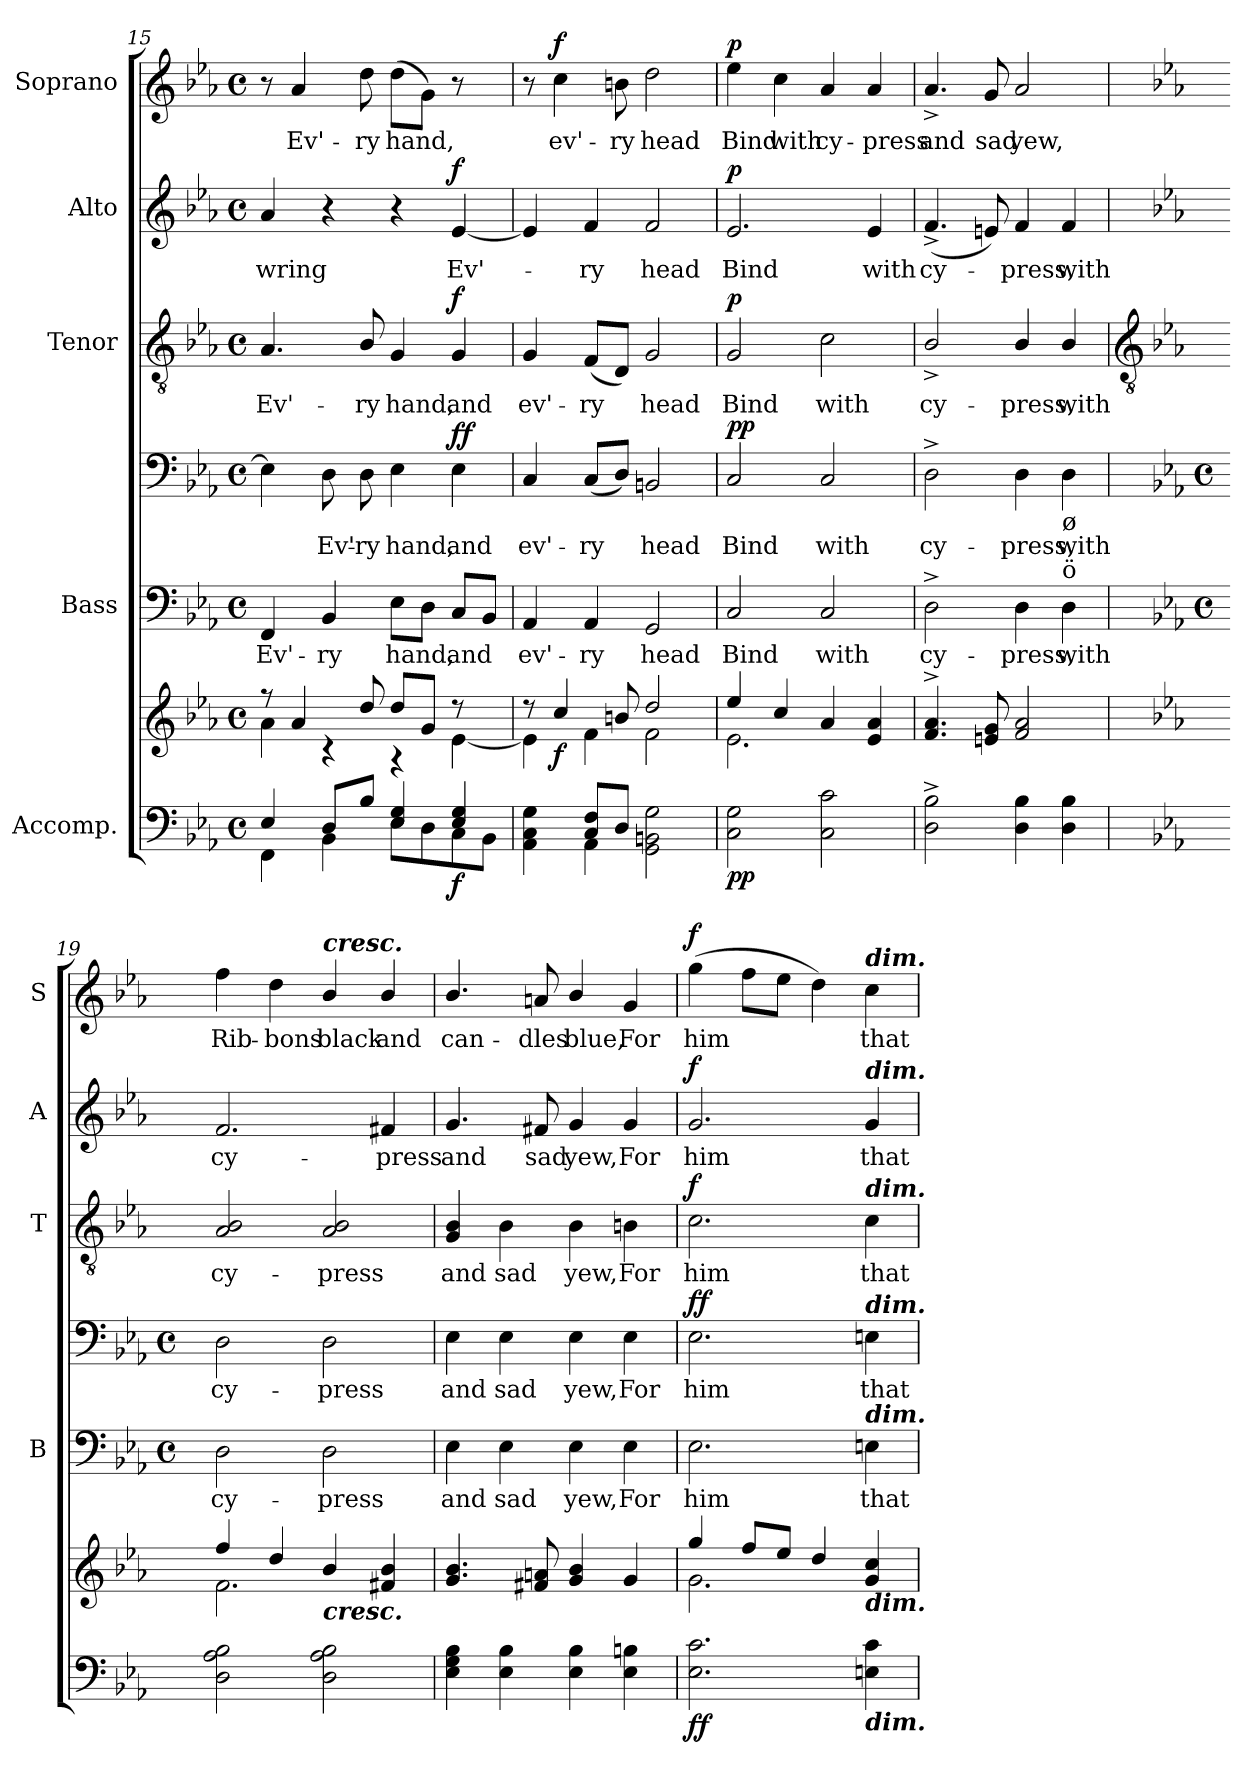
**kern	**kern	**dynam	**kern	**text	**kern	**text	**dynam	**kern	**text	**dynam	**kern	**text	**dynam	**kern	**text	**dynam
*part5	*part5	*part5	*part4	*part4	*part4	*part4	*part4	*part3	*part3	*part3	*part2	*part2	*part2	*part1	*part1	*part1
*staff7	*staff6	*staff6/7	*staff5	*staff5	*staff4	*staff4	*staff4/5	*staff3	*staff3	*staff3	*staff2	*staff2	*staff2	*staff1	*staff1	*staff1
*I"Accomp.	*	*	*I"Bass	*	*	*	*	*I"Tenor	*	*	*I"Alto	*	*	*I"Soprano	*	*
*	*	*	*I'B	*	*	*	*	*I'T	*	*	*I'A	*	*	*I'S	*	*
!!LO:LB:g=z
*clefF4	*clefG2	*	*clefF4	*	*clefF4	*	*	*clefGv2	*	*	*clefG2	*	*	*clefG2	*	*
*k[b-e-a-]	*k[b-e-a-]	*	*k[b-e-a-]	*	*k[b-e-a-]	*	*	*k[b-e-a-]	*	*	*k[b-e-a-]	*	*	*k[b-e-a-]	*	*
*E-:	*E-:	*	*E-:	*	*E-:	*	*	*E-:	*	*	*E-:	*	*	*E-:	*	*
*M4/4	*M4/4	*	*M4/4	*	*M4/4	*	*	*M4/4	*	*	*M4/4	*	*	*M4/4	*	*
*met(c)	*met(c)	*	*met(c)	*	*met(c)	*	*	*met(c)	*	*	*met(c)	*	*	*met(c)	*	*
=15	=15	=15	=15	=15	=15	=15	=15	=15	=15	=15	=15	=15	=15	=15	=15	=15
*^	*^	*	*	*	*	*	*	*	*	*	*	*	*	*	*	*
!	!	!	!	!	!	!LO:LY:b	!	!	!	!	!LO:LY:b	!	!	!LO:LY:b	!	!	!	!
4E-/	4FF\	8r	4a-\	.	4FF	Ev'-	4E-]	.	.	4.A-	Ev'-	.	4a-	wring	.	8r	.	.
!	!	!	!	!	!	!	!	!	!	!	!	!	!	!	!	!	!LO:LY:b	!
.	.	4a-/	.	.	.	.	.	.	.	.	.	.	.	.	.	4a-	Ev'-	.
!	!	!	!	!	!	!LO:LY:b	!	!LO:LY:b	!	!	!	!	!	!	!	!	!	!
8D/L	4BB-\	.	4r	.	4BB-	-ry	8D	Ev'-	.	.	.	.	4r	.	.	.	.	.
!	!	!	!	!	!	!	!	!LO:LY:b	!	!	!LO:LY:b	!	!	!	!	!	!LO:LY:b	!
8B-/J	.	8dd/	.	.	.	.	8D	-ry	.	8B-/	-ry	.	.	.	.	8dd	-ry	.
!	!	!	!	!	!	!LO:LY:b	!	!LO:LY:b	!	!	!LO:LY:b	!	!	!	!	!	!LO:LY:b	!
4E-/ 4G/	8E-\L	8dd/L	4r	.	8E-L	hand,	4E-	hand,	.	4G	hand,	.	4r	.	.	(>8ddL	hand,	.
.	8D\	8g/J	.	.	8DJ	.	.	.	.	.	.	.	.	.	.	8gJ)	.	.
!	!	!	!	!LO:DY:b=2	!	!LO:LY:b	!	!LO:LY:b	!LO:DY:b=2	!	!LO:LY:b	!	!	!LO:LY:b	!	!	!	!
!	!	!	!	!	!	!	!	!	!LO:DY:n=1:b	!	!	!LO:DY:b	!	!	!LO:DY:b	!	!	!
4E-/ 4G/	8C\	8r	[4e-\	f	8CL	and	4E-	and	f f	4G	and	f	[4e-	Ev'-	f	8r	.	.
.	8BB-\J	8ryy	.	.	8BB-J	.	.	.	.	.	.	.	.	.	.	8ryy	.	.
=16	=16	=16	=16	=16	=16	=16	=16	=16	=16	=16	=16	=16	=16	=16	=16	=16	=16	=16
!	!	!	!	!	!	!LO:LY:b	!	!LO:LY:b	!	!	!LO:LY:b	!	!	!	!	!	!	!
4ryy	4AA-\ 4C\ 4G\	8r	4e-\]	.	4AA-	ev'-	4C	ev'-	.	4G	ev'-	.	4e-]	.	.	8r	.	.
!	!	!	!	!LO:DY:b	!	!	!	!	!	!	!	!	!	!	!	!	!LO:LY:b	!LO:DY:b
.	.	4cc/	.	f	.	.	.	.	.	.	.	.	.	.	.	4cc	ev'-	f
!	!	!	!	!	!	!LO:LY:b	!	!LO:LY:b	!	!	!LO:LY:b	!	!	!LO:LY:b	!	!	!	!
8C/ 8F/L	4AA-\	.	4f\	.	4AA-	-ry	(<8CL	-ry	.	(<8FL	-ry	.	4f	ry	.	.	.	.
!	!	!	!	!	!	!	!	!	!	!	!	!	!	!	!	!	!LO:LY:b	!
8D/J	.	8bn/	.	.	.	.	8DJ)	.	.	8DJ)	.	.	.	.	.	8bn	-ry	.
!	!	!	!	!	!	!LO:LY:b	!	!LO:LY:b	!	!	!LO:LY:b	!	!	!LO:LY:b	!	!	!LO:LY:b	!
2ryy	2GG\ 2BBn\ 2G\	2dd/	2f\	.	2GG	head	2BBn	head	.	2G	head	.	2f	head	.	2dd	head	.
=17	=17	=17	=17	=17	=17	=17	=17	=17	=17	=17	=17	=17	=17	=17	=17	=17	=17	=17
!	!	!	!	!LO:DY:b=2	!	!LO:LY:b	!	!LO:LY:b	!	!	!LO:LY:b	!	!	!LO:LY:b	!	!	!LO:LY:b	!
!	!	!	!	!LO:DY:n=1:b	!	!	!	!	!LO:DY:b=2	!	!	!	!	!	!	!	!	!
!	!	!	!	!	!	!	!	!	!LO:DY:n=1:b	!	!	!LO:DY:b	!	!	!LO:DY:b	!	!	!LO:DY:b
*v	*v	*	*	*	*	*	*	*	*	*	*	*	*	*	*	*	*	*
2C\ 2G\	4ee-/	2.e-\	p p	2C	Bind	2C	Bind	p p	2G	Bind	p	2.e-	Bind	p	4ee-	Bind	p
!	!	!	!	!	!	!	!	!	!	!	!	!	!	!	!	!LO:LY:b	!
.	4cc/	.	.	.	.	.	.	.	.	.	.	.	.	.	4cc	with	.
!	!	!	!	!	!LO:LY:b	!	!LO:LY:b	!	!	!LO:LY:b	!	!	!	!	!	!LO:LY:b	!
2C\ 2c\	4a-/	.	.	2C	with	2C	with	.	2c	with	.	.	.	.	4a-	cy-	.
!	!	!	!	!	!	!	!	!	!	!	!	!	!LO:LY:b	!	!	!LO:LY:b	!
.	4e-/ 4a-/	4ryy	.	.	.	.	.	.	.	.	.	4e-	with	.	4a-	-press	.
=18	=18	=18	=18	=18	=18	=18	=18	=18	=18	=18	=18	=18	=18	=18	=18	=18	=18
!	!	!	!	!	!LO:LY:b	!	!LO:LY:b	!	!	!LO:LY:b	!	!	!LO:LY:b	!	!	!LO:LY:b	!
2D\^ 2B-\^	4.f/^ 4.a-/^	1ryy	.	2D^	cy-	2D^	cy-	.	2B-^/	cy-	.	(<4.f^	cy-	.	4.a-^	and	.
!	!	!	!	!	!	!	!	!	!	!	!	!	!	!	!	!LO:LY:b	!
.	8en/ 8g/	.	.	.	.	.	.	.	.	.	.	8en)	.	.	8g	sad	.
!	!	!	!	!	!LO:LY:b	!	!LO:LY:b	!	!	!LO:LY:b	!	!	!LO:LY:b	!	!	!LO:LY:b	!
4D\ 4B-\	2f/ 2a-/	.	.	4D	-press,	4D	-press,	.	4B-/	-press,	.	4f	press,	.	2a-	yew,	.
!	!	!	!	!	!	!LO:TX:b:t=ø	!	!	!	!	!	!	!	!	!	!	!
!	!	!	!	!LO:TX:a:t=ö	!	!	!	!	!	!	!	!	!	!	!	!	!
!	!	!	!	!	!LO:LY:b	!	!LO:LY:b	!	!	!LO:LY:b	!	!	!LO:LY:b	!	!	!	!
4D\ 4B-\	.	.	.	4D	with	4D	with	.	4B-/	with	.	4f	with	.	.	.	.
!!LO:LB:g=z
=19	=19	=19	=19	=19	=19	=19	=19	=19	=19	=19	=19	=19	=19	=19	=19	=19	=19
*	*	*	*	*	*	*	*	*	*clefGv2	*	*	*	*	*	*	*	*
*	*	*	*	*k[b-e-a-]	*	*k[b-e-a-]	*	*	*	*	*	*	*	*	*	*	*
*	*	*	*	*E-:	*	*E-:	*	*	*	*	*	*	*	*	*	*	*
*	*	*	*	*M4/4	*	*M4/4	*	*	*	*	*	*	*	*	*	*	*
*	*	*	*	*met(c)	*	*met(c)	*	*	*	*	*	*	*	*	*	*	*
!	!	!	!	!	!LO:LY:b	!	!LO:LY:b	!	!	!LO:LY:b	!	!	!LO:LY:b	!	!	!LO:LY:b	!
2D 2A- 2B-	4ff/	2.f\	.	2D	cy-	2D	cy-	.	2A- 2B-	cy-	.	2.f	cy-	.	4ff	Rib-	.
!	!	!	!	!	!	!	!	!	!	!	!	!	!	!	!	!LO:LY:b	!
.	4dd/	.	.	.	.	.	.	.	.	.	.	.	.	.	4dd	-bons	.
!	!	!	!	!	!	!	!	!	!	!	!	!	!	!	!LO:TX:a:Bi:t=cresc.	!	!
!	!LO:TX:b:Bi:t=cresc.	!	!	!	!	!	!	!	!	!	!	!	!	!	!	!	!
!	!	!	!	!	!LO:LY:b	!	!LO:LY:b	!	!	!LO:LY:b	!	!	!	!	!	!LO:LY:b	!
2D 2A- 2B-	4b-/	.	.	2D	-press	2D	-press	.	2A- 2B-	-press	.	.	.	.	4b-/	black	.
!	!	!	!	!	!	!	!	!	!	!	!	!	!LO:LY:b	!	!	!LO:LY:b	!
.	4f#X/ 4b-/	4ryy	.	.	.	.	.	.	.	.	.	4f#X	-press	.	4b-/	and	.
=20	=20	=20	=20	=20	=20	=20	=20	=20	=20	=20	=20	=20	=20	=20	=20	=20	=20
!	!	!	!	!	!LO:LY:b	!	!LO:LY:b	!	!	!LO:LY:b	!	!	!LO:LY:b	!	!	!LO:LY:b	!
4E- 4G 4B-	4.g/ 4.b-/	1ryy	.	4E-	and	4E-	and	.	4G 4B-	and	.	4.g	and	.	4.b-/	can-	.
!	!	!	!	!	!LO:LY:b	!	!LO:LY:b	!	!	!LO:LY:b	!	!	!	!	!	!	!
4E- 4B-	.	.	.	4E-	sad	4E-	sad	.	4B-	sad	.	.	.	.	.	.	.
!	!	!	!	!	!	!	!	!	!	!	!	!	!LO:LY:b	!	!	!LO:LY:b	!
.	8f#X/ 8an/	.	.	.	.	.	.	.	.	.	.	8f#X	sad	.	8an	-dles	.
!	!	!	!	!	!LO:LY:b	!	!LO:LY:b	!	!	!LO:LY:b	!	!	!LO:LY:b	!	!	!LO:LY:b	!
4E- 4B-	4g/ 4b-/	.	.	4E-	yew,	4E-	yew,	.	4B-	yew,	.	4g	yew,	.	4b-/	blue,	.
!	!	!	!	!	!LO:LY:b	!	!LO:LY:b	!	!	!LO:LY:b	!	!	!LO:LY:b	!	!	!LO:LY:b	!
4E- 4Bn	4g/	.	.	4E-	For	4E-	For	.	4Bn	For	.	4g	For	.	4g	For	.
=21	=21	=21	=21	=21	=21	=21	=21	=21	=21	=21	=21	=21	=21	=21	=21	=21	=21
!	!	!	!LO:DY:b=2	!	!LO:LY:b	!	!LO:LY:b	!	!	!LO:LY:b	!	!	!LO:LY:b	!	!	!LO:LY:b	!
!	!	!	!LO:DY:n=1:b	!	!	!	!	!LO:DY:b=2	!	!	!	!	!	!	!	!	!
!	!	!	!	!	!	!	!	!LO:DY:n=1:b	!	!	!LO:DY:b	!	!	!LO:DY:b	!	!	!LO:DY:b
2.E- 2.c	4gg/	2.g\	f f	2.E-	him	2.E-	him	f f	2.c	him	f	2.g	him	f	(>4gg	him	f
.	8ff/L	.	.	.	.	.	.	.	.	.	.	.	.	.	8ffL	.	.
.	8ee-/J	.	.	.	.	.	.	.	.	.	.	.	.	.	8ee-J	.	.
.	4dd/	.	.	.	.	.	.	.	.	.	.	.	.	.	4dd)	.	.
!	!	!	!	!	!	!	!	!	!	!	!	!	!	!	!LO:TX:a:Bi:t=dim.	!	!
!	!	!	!	!	!	!	!	!	!	!	!	!LO:TX:a:Bi:t=dim.	!	!	!	!	!
!	!	!	!	!	!	!	!	!	!LO:TX:a:Bi:t=dim.	!	!	!	!	!	!	!	!
!	!	!	!	!	!	!LO:TX:a:Bi:t=dim.	!	!	!	!	!	!	!	!	!	!	!
!	!	!	!	!LO:TX:a:Bi:t=dim.	!	!	!	!	!	!	!	!	!	!	!	!	!
!	!LO:TX:b:Bi:t=dim.	!	!	!	!	!	!	!	!	!	!	!	!	!	!	!	!
!LO:TX:b:Bi:t=dim.	!	!	!	!	!	!	!	!	!	!	!	!	!	!	!	!	!
!	!	!	!	!	!LO:LY:b	!	!LO:LY:b	!	!	!LO:LY:b	!	!	!LO:LY:b	!	!	!LO:LY:b	!
4En 4c	4g/ 4cc/	4ryy	.	4En	that	4En	that	.	4c	that	.	4g	that	.	4cc	that	.
*	*v	*v	*	*	*	*	*	*	*	*	*	*	*	*	*	*	*
=	=	=	=	=	=	=	=	=	=	=	=	=	=	=	=	=
*-	*-	*-	*-	*-	*-	*-	*-	*-	*-	*-	*-	*-	*-	*-	*-	*-
